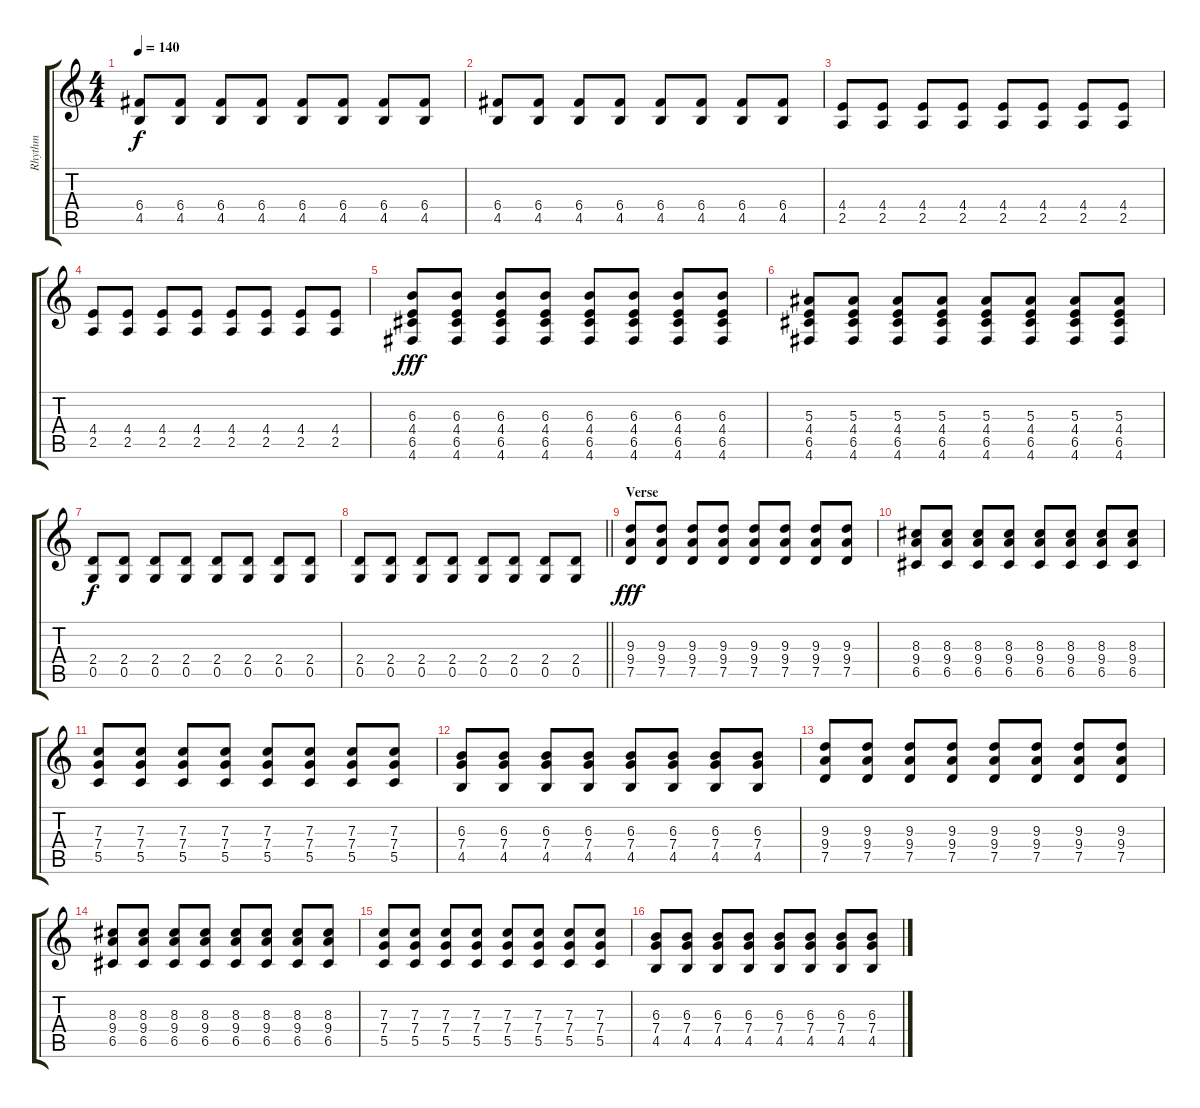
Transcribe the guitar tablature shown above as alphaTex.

\track ("Rhythm" "Rhythm") {instrument overdrivenguitar}
\staff {score tabs}
\tuning (D4 A3 F3 C3 G2 D2) {hide}
\ts (4 4)
\tempo 140
\clef g2
\ks c
(6.4 4.5).8{dy f} (6.4 4.5).8 (6.4 4.5).8 (6.4 4.5).8 (6.4 4.5).8 (6.4 4.5).8 (6.4 4.5).8 (6.4 4.5).8 |
(6.4 4.5).8 (6.4 4.5).8 (6.4 4.5).8 (6.4 4.5).8 (6.4 4.5).8 (6.4 4.5).8 (6.4 4.5).8 (6.4 4.5).8 |
(4.4 2.5).8 (4.4 2.5).8 (4.4 2.5).8 (4.4 2.5).8 (4.4 2.5).8 (4.4 2.5).8 (4.4 2.5).8 (4.4 2.5).8 |
(4.4 2.5).8 (4.4 2.5).8 (4.4 2.5).8 (4.4 2.5).8 (4.4 2.5).8 (4.4 2.5).8 (4.4 2.5).8 (4.4 2.5).8 |
(6.3 4.4 6.5 4.6).8{dy fff} (6.3 4.4 6.5 4.6).8 (6.3 4.4 6.5 4.6).8 (6.3 4.4 6.5 4.6).8 (6.3 4.4 6.5 4.6).8 (6.3 4.4 6.5 4.6).8 (6.3 4.4 6.5 4.6).8 (6.3 4.4 6.5 4.6).8 |
(5.3 4.4 6.5 4.6).8 (5.3 4.4 6.5 4.6).8 (5.3 4.4 6.5 4.6).8 (5.3 4.4 6.5 4.6).8 (5.3 4.4 6.5 4.6).8 (5.3 4.4 6.5 4.6).8 (5.3 4.4 6.5 4.6).8 (5.3 4.4 6.5 4.6).8 |
(2.4 0.5).8{dy f} (2.4 0.5).8 (2.4 0.5).8 (2.4 0.5).8 (2.4 0.5).8 (2.4 0.5).8 (2.4 0.5).8 (2.4 0.5).8 |
\barLineRight lightlight
(2.4 0.5).8 (2.4 0.5).8 (2.4 0.5).8 (2.4 0.5).8 (2.4 0.5).8 (2.4 0.5).8 (2.4 0.5).8 (2.4 0.5).8 |
\section ("" "Verse")
(9.3 9.4 7.5).8{dy fff} (9.3 9.4 7.5).8 (9.3 9.4 7.5).8 (9.3 9.4 7.5).8 (9.3 9.4 7.5).8 (9.3 9.4 7.5).8 (9.3 9.4 7.5).8 (9.3 9.4 7.5).8 |
(8.3 9.4 6.5).8 (8.3 9.4 6.5).8 (8.3 9.4 6.5).8 (8.3 9.4 6.5).8 (8.3 9.4 6.5).8 (8.3 9.4 6.5).8 (8.3 9.4 6.5).8 (8.3 9.4 6.5).8 |
(7.3 7.4 5.5).8 (7.3 7.4 5.5).8 (7.3 7.4 5.5).8 (7.3 7.4 5.5).8 (7.3 7.4 5.5).8 (7.3 7.4 5.5).8 (7.3 7.4 5.5).8 (7.3 7.4 5.5).8 |
(6.3 7.4 4.5).8 (6.3 7.4 4.5).8 (6.3 7.4 4.5).8 (6.3 7.4 4.5).8 (6.3 7.4 4.5).8 (6.3 7.4 4.5).8 (6.3 7.4 4.5).8 (6.3 7.4 4.5).8 |
(9.3 9.4 7.5).8 (9.3 9.4 7.5).8 (9.3 9.4 7.5).8 (9.3 9.4 7.5).8 (9.3 9.4 7.5).8 (9.3 9.4 7.5).8 (9.3 9.4 7.5).8 (9.3 9.4 7.5).8 |
(8.3 9.4 6.5).8 (8.3 9.4 6.5).8 (8.3 9.4 6.5).8 (8.3 9.4 6.5).8 (8.3 9.4 6.5).8 (8.3 9.4 6.5).8 (8.3 9.4 6.5).8 (8.3 9.4 6.5).8 |
(7.3 7.4 5.5).8 (7.3 7.4 5.5).8 (7.3 7.4 5.5).8 (7.3 7.4 5.5).8 (7.3 7.4 5.5).8 (7.3 7.4 5.5).8 (7.3 7.4 5.5).8 (7.3 7.4 5.5).8 |
(6.3 7.4 4.5).8 (6.3 7.4 4.5).8 (6.3 7.4 4.5).8 (6.3 7.4 4.5).8 (6.3 7.4 4.5).8 (6.3 7.4 4.5).8 (6.3 7.4 4.5).8 (6.3 7.4 4.5).8
